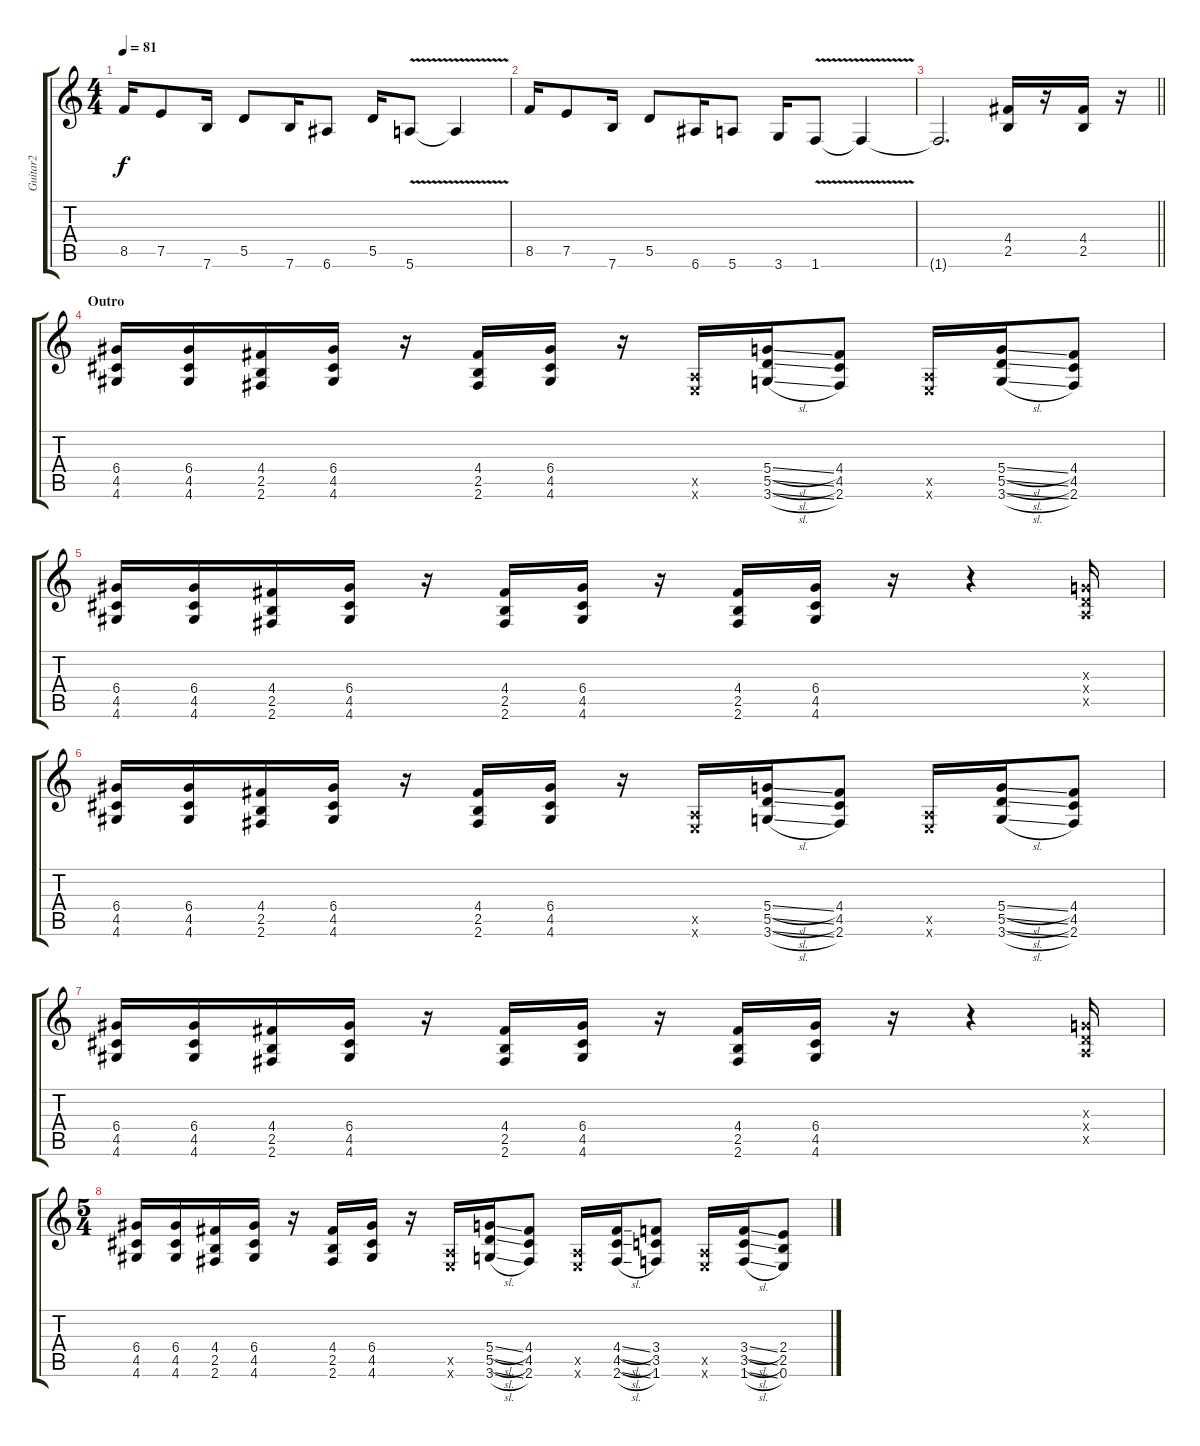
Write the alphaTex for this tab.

\track ("Guitar2" "Guitar2") {instrument overdrivenguitar}
\staff {score tabs}
\tuning (E4 B3 G3 D3 A2 E2) {hide}
\ts (4 4)
\tempo 81
\clef g2
\ks c
8.5.16{dy f} 7.5.8 7.6.16 5.5.8 7.6.16 6.6.8 5.5.16 5.6{v}.8 5.6{t}.4 |
8.5.16 7.5.8 7.6.16 5.5.8 6.6.16 5.6.8 3.6.16 1.6{v}.8 1.6{t}.4 |
\barLineRight lightlight
1.6{t}.2{d} (4.4 2.5).16 r.16 (4.4 2.5).16 r.16 |
\section ("" "Outro")
(6.4 4.5 4.6).16 (6.4 4.5 4.6).16 (4.4 2.5 2.6).16 (6.4 4.5 4.6).16 r.16 (4.4 2.5 2.6).16 (6.4 4.5 4.6).16 r.16 (0.5{x} 0.6{x}).16 (5.4{sl} 5.5{sl} 3.6{sl}).16 (4.4 4.5 2.6).8 (0.5{x} 0.6{x}).16 (5.4{sl} 5.5{sl} 3.6{sl}).16 (4.4 4.5 2.6).8 |
(6.4 4.5 4.6).16 (6.4 4.5 4.6).16 (4.4 2.5 2.6).16 (6.4 4.5 4.6).16 r.16 (4.4 2.5 2.6).16 (6.4 4.5 4.6).16 r.16 (4.4 2.5 2.6).16 (6.4 4.5 4.6).16 r.16 r.4 (0.3{x} 0.4{x} 0.5{x}).16 |
(6.4 4.5 4.6).16 (6.4 4.5 4.6).16 (4.4 2.5 2.6).16 (6.4 4.5 4.6).16 r.16 (4.4 2.5 2.6).16 (6.4 4.5 4.6).16 r.16 (0.5{x} 0.6{x}).16 (5.4{sl} 5.5{sl} 3.6{sl}).16 (4.4 4.5 2.6).8 (0.5{x} 0.6{x}).16 (5.4{sl} 5.5{sl} 3.6{sl}).16 (4.4 4.5 2.6).8 |
(6.4 4.5 4.6).16 (6.4 4.5 4.6).16 (4.4 2.5 2.6).16 (6.4 4.5 4.6).16 r.16 (4.4 2.5 2.6).16 (6.4 4.5 4.6).16 r.16 (4.4 2.5 2.6).16 (6.4 4.5 4.6).16 r.16 r.4 (0.3{x} 0.4{x} 0.5{x}).16 |
\ts (5 4)
(6.4 4.5 4.6).16 (6.4 4.5 4.6).16 (4.4 2.5 2.6).16 (6.4 4.5 4.6).16 r.16 (4.4 2.5 2.6).16 (6.4 4.5 4.6).16 r.16 (0.5{x} 0.6{x}).16 (5.4{sl} 5.5{sl} 3.6{sl}).16 (4.4 4.5 2.6).8 (0.5{x} 0.6{x}).16 (4.4{sl} 4.5{sl} 2.6{sl}).16 (3.4 3.5 1.6).8 (0.5{x} 0.6{x}).16 (3.4{sl} 3.5{sl} 1.6{sl}).16 (2.4 2.5 0.6).8
